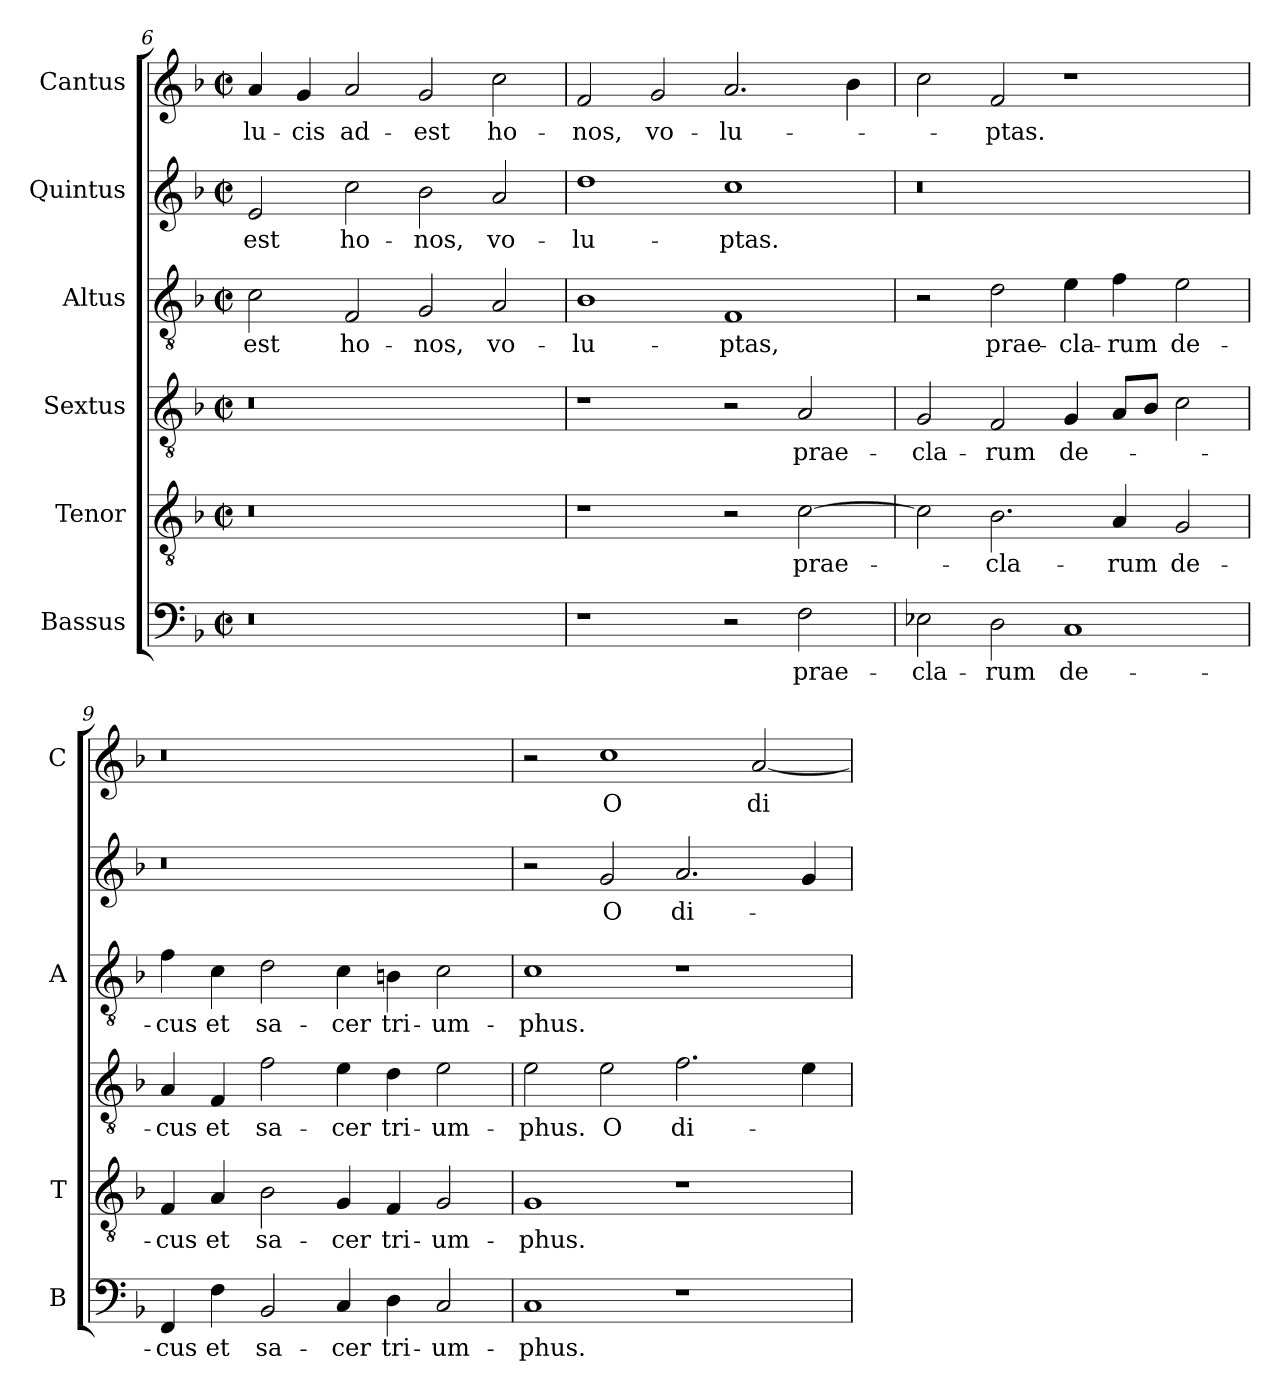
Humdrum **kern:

**kern	**text	**kern	**text	**kern	**text	**kern	**text	**kern	**text	**kern	**text
*part6	*part6	*part5	*part5	*part4	*part4	*part3	*part3	*part2	*part2	*part1	*part1
*staff6	*staff6	*staff5	*staff5	*staff4	*staff4	*staff3	*staff3	*staff2	*staff2	*staff1	*staff1
*I"Bassus	*	*I"Tenor	*	*I"Sextus	*	*I"Altus	*	*I"Quintus	*	*I"Cantus	*
*I'B	*	*I'T	*	*	*	*I'A	*	*	*	*I'C	*
*clefF4	*	*clefGv2	*	*clefGv2	*	*clefGv2	*	*clefG2	*	*clefG2	*
*k[b-]	*	*k[b-]	*	*k[b-]	*	*k[b-]	*	*k[b-]	*	*k[b-]	*
*F:	*	*F:	*	*F:	*	*F:	*	*F:	*	*F:	*
*M2/2	*	*M2/2	*	*M2/2	*	*M2/2	*	*M2/2	*	*M2/2	*
*met(c|)	*	*met(c|)	*	*met(c|)	*	*met(c|)	*	*met(c|)	*	*met(c|)	*
=6	=6	=6	=6	=6	=6	=6	=6	=6	=6	=6	=6
0r	.	0r	.	0r	.	2c\	-est	2e/	-est	4a/	lu-
.	.	.	.	.	.	.	.	.	.	4g/	-cis
.	.	.	.	.	.	2F/	ho-	2cc\	ho-	2a/	ad-
.	.	.	.	.	.	2G/	-nos,	2b-\	-nos,	2g/	-est
.	.	.	.	.	.	2A/	vo-	2a/	vo-	2cc\	ho-
!!LO:PB:g=z
=7	=7	=7	=7	=7	=7	=7	=7	=7	=7	=7	=7
1r	.	1r	.	1r	.	1B-	-lu-	1dd	-lu-	2f/	-nos,
.	.	.	.	.	.	.	.	.	.	2g/	vo-
2r	.	2r	.	2r	.	1F	-ptas,	1cc	-ptas.	2.a/	-lu-
2F\	prae-	[2c\	prae-	2A/	prae-	.	.	.	.	.	.
.	.	.	.	.	.	.	.	.	.	4b-\	.
=8	=8	=8	=8	=8	=8	=8	=8	=8	=8	=8	=8
2E-X\	-cla-	2c\]	.	2G/	-cla-	2r	.	0r	.	2cc\	.
2D\	-rum	2.B-\	-cla-	2F/	-rum	2d\	prae-	.	.	2f/	-ptas.
1C	de-	.	.	4G/	de-	4e\	-cla-	.	.	1r	.
.	.	4A/	-rum	8A/L	.	4f\	-rum	.	.	.	.
.	.	.	.	8B-/J	.	.	.	.	.	.	.
.	.	2G/	de-	2c\	.	2e\	de-	.	.	.	.
=9	=9	=9	=9	=9	=9	=9	=9	=9	=9	=9	=9
4FF/	-cus	4F/	-cus	4A/	-cus	4f\	-cus	0r	.	0r	.
4F\	et	4A/	et	4F/	et	4c\	et	.	.	.	.
2BB-/	sa-	2B-\	sa-	2f\	sa-	2d\	sa-	.	.	.	.
4C/	-cer	4G/	-cer	4e\	-cer	4c\	-cer	.	.	.	.
4D\	tri-	4F/	tri-	4d\	tri-	4Bn\	tri-	.	.	.	.
2C/	-um-	2G/	-um-	2e\	-um-	2c\	-um-	.	.	.	.
!!LO:LB:g=z
=10	=10	=10	=10	=10	=10	=10	=10	=10	=10	=10	=10
1C	-phus.	1G	-phus.	2e\	-phus.	1c	-phus.	2r	.	2r	.
.	.	.	.	2e\	O	.	.	2g/	O	1cc	O
1r	.	1r	.	2.f\	di-	1r	.	2.a/	di-	.	.
.	.	.	.	.	.	.	.	.	.	[2a/	di-
.	.	.	.	4e\	.	.	.	4g/	.	.	.
=	=	=	=	=	=	=	=	=	=	=	=
*-	*-	*-	*-	*-	*-	*-	*-	*-	*-	*-	*-
